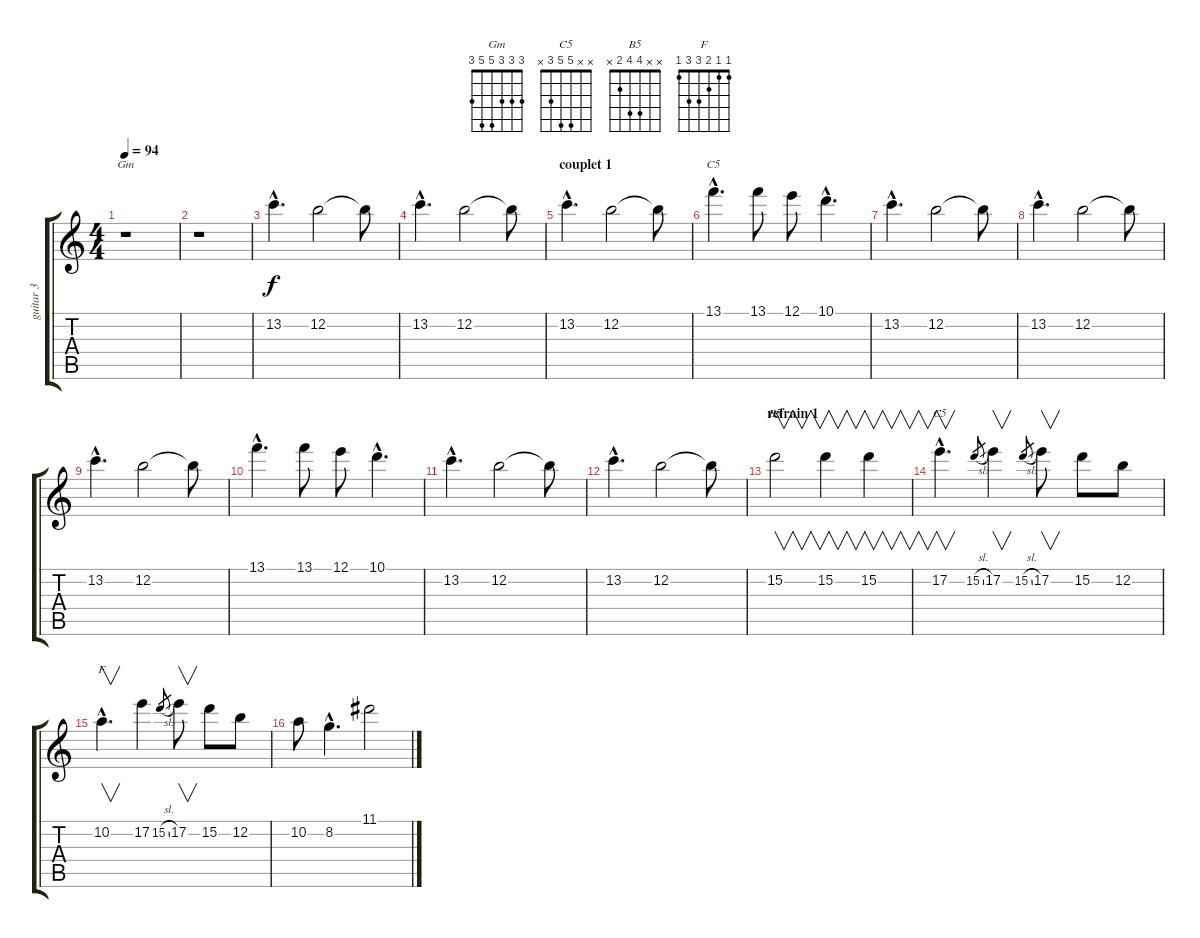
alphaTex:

\track ("guitar 3" "guitar 3") {instrument electricguitarjazz}
\staff {score tabs}
\tuning (E4 B3 G3 D3 A2 E2) {hide}
\chord ("Gm" 3 3 3 5 5 3)
\chord ("C5" x x x 5 3 x)
\chord ("B5" x x 4 4 2 x)
\chord ("C5" x x 5 5 3 x)
\chord ("F" 1 1 2 3 3 1)
\ts (4 4)
\tempo 94
\clef g2
\ks c
r.1{ch "Gm" dy f instrument electricguitarjazz} |
r.1 |
13.2{hac}.4{d} 12.2.2 12.2{t}.8 |
13.2{hac}.4{d} 12.2.2 12.2{t}.8 |
\section ("" "couplet 1")
13.2{hac}.4{d} 12.2.2 12.2{t}.8 |
13.1{hac}.4{d ch "C5"} 13.1.8 12.1.8 10.1{hac}.4{d} |
13.2{hac}.4{d} 12.2.2 12.2{t}.8 |
13.2{hac}.4{d} 12.2.2 12.2{t}.8 |
13.2{hac}.4{d} 12.2.2 12.2{t}.8 |
13.1{hac}.4{d} 13.1.8 12.1.8 10.1{hac}.4{d} |
13.2{hac}.4{d} 12.2.2 12.2{t}.8 |
13.2{hac}.4{d} 12.2.2 12.2{t}.8 |
\section ("" "refrain 1")
15.2.2{v ch "B5"} 15.2.4{v} 15.2.4{v} |
17.2{hac}.4{v d ch "C5"} 15.2{sl}.8{gr} 17.2.4{v} 15.2{sl}.8{gr} 17.2.8{v} 15.2.8 12.2.8 |
10.2{hac}.4{v d ch "F"} 17.2.4 15.2{sl}.8{gr} 17.2.8{v} 15.2.8 12.2.8 |
10.2.8 8.2{hac}.4{d} 11.1.2
